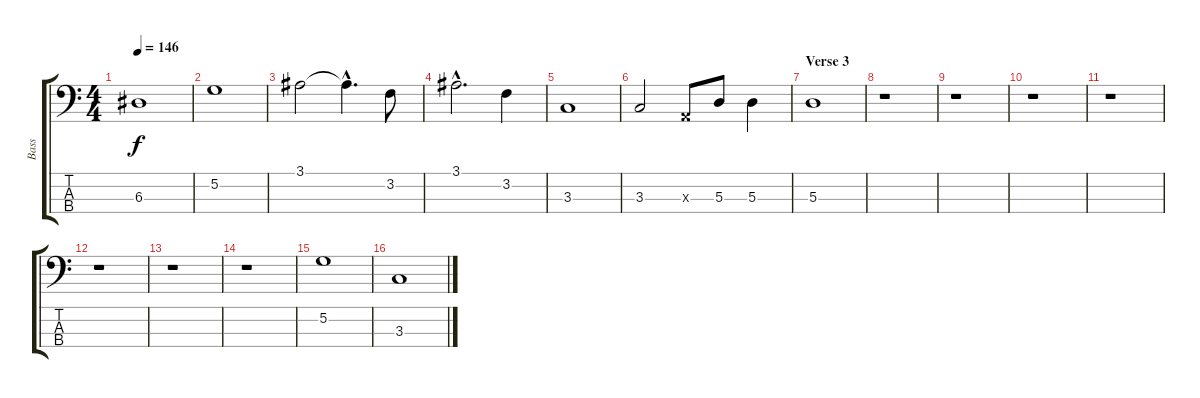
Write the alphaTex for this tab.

\track ("Bass" "Bass") {instrument electricbassfinger}
\staff {score tabs}
\tuning (G2 D2 A1 E1) {hide}
\ts (4 4)
\tempo 146
\clef f4
\ks c
6.3.1{dy f} |
5.2.1 |
3.1.2 3.1{hac t}.4{d} 3.2.8 |
3.1{hac}.2{d} 3.2.4 |
3.3.1 |
3.3.2 0.3{x}.8 5.3.8 5.3.4 |
\section ("" "Verse 3")
5.3.1 |
r.1 |
r.1 |
r.1 |
r.1 |
r.1 |
r.1 |
r.1 |
5.2.1 |
3.3.1
